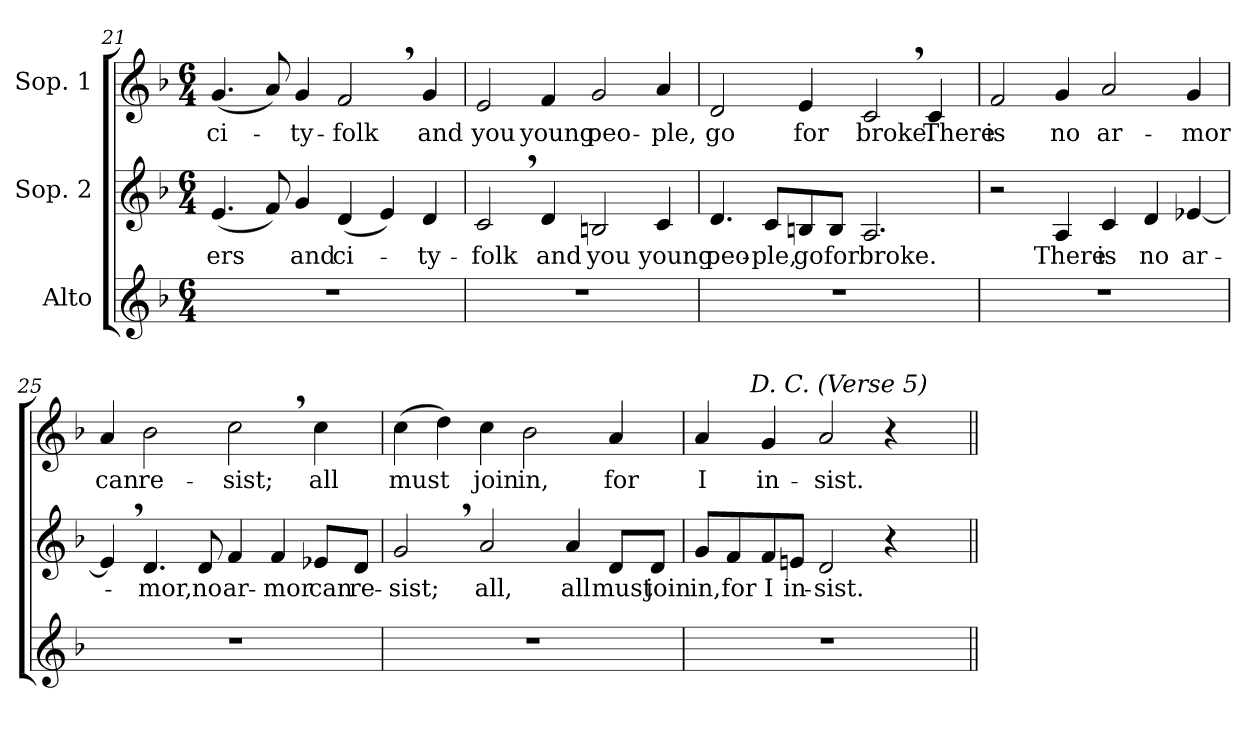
**kern	**kern	**text	**kern	**text
*part3	*part2	*part2	*part1	*part1
*staff3	*staff2	*staff2	*staff1	*staff1
*I"Alto	*I"Sop. 2	*	*I"Sop. 1	*
*clefG2	*clefG2	*	*clefG2	*
*k[b-]	*k[b-]	*	*k[b-]	*
*F:	*F:	*	*F:	*
*M6/4	*M6/4	*	*M6/4	*
=21	=21	=21	=21	=21
!	!	!LO:LY:b	!	!
!	!	!	!	!LO:LY:b
1.r	(<4.e/	-ers	(<4.g/	ci-
.	8f/)	.	8a/)	.
!	!	!LO:LY:b	!	!
!	!	!	!	!LO:LY:b
.	4g/	and	4g/	-ty-
!	!	!LO:LY:b	!	!
!	!	!	!	!LO:LY:b
.	(<4d/	ci-	2f,>/	-folk
.	4e/)	.	.	.
!	!	!LO:LY:b	!	!
!	!	!	!	!LO:LY:b
.	4d/	-ty-	4g/	and
=22	=22	=22	=22	=22
!	!	!LO:LY:b	!	!
!	!	!	!	!LO:LY:b
1.r	2c,>/	-folk	2e/	you
!	!	!LO:LY:b	!	!
!	!	!	!	!LO:LY:b
.	4d/	and	4f/	young
!	!	!LO:LY:b	!	!
!	!	!	!	!LO:LY:b
.	2Bn/	you	2g/	peo-
!	!	!LO:LY:b	!	!
!	!	!	!	!LO:LY:b
.	4c/	young	4a/	-ple,
=23	=23	=23	=23	=23
!	!	!LO:LY:b	!	!
!	!	!	!	!LO:LY:b
1.r	4.d/	peo-	2d/	go
!	!	!LO:LY:b	!	!
.	8c/L	-ple,	.	.
!	!	!LO:LY:b	!	!
!	!	!	!	!LO:LY:b
.	8Bn/	go	4e/	for
!	!	!LO:LY:b	!	!
.	8B/J	for	.	.
!	!	!LO:LY:b	!	!
!	!	!	!	!LO:LY:b
.	2.A/	broke.	2c,>/	broke.
!	!	!	!	!LO:LY:b
.	.	.	4c/	There
!!LO:LB:g=z
=24	=24	=24	=24	=24
!	!	!	!	!LO:LY:b
1.r	2r	.	2f/	is
!	!	!LO:LY:b	!	!
!	!	!	!	!LO:LY:b
.	4A/	There	4g/	no
!	!	!LO:LY:b	!	!
!	!	!	!	!LO:LY:b
.	4c/	is	2a/	ar-
!	!	!LO:LY:b	!	!
.	4d/	no	.	.
!	!	!LO:LY:b	!	!
!	!	!	!	!LO:LY:b
.	[4e-X/	ar-	4g/	-mor
=25	=25	=25	=25	=25
!	!	!	!	!LO:LY:b
1.r	4e-,>/]	.	4a/	can
!	!	!LO:LY:b	!	!
!	!	!	!	!LO:LY:b
.	4.d/	-mor,	2b-\	re-
!	!	!LO:LY:b	!	!
.	8d/	no	.	.
!	!	!LO:LY:b	!	!
!	!	!	!	!LO:LY:b
.	4f/	ar-	2cc,>\	-sist;
!	!	!LO:LY:b	!	!
.	4f/	-mor	.	.
!	!	!LO:LY:b	!	!
!	!	!	!	!LO:LY:b
.	8e-X/L	can	4cc\	all
!	!	!LO:LY:b	!	!
.	8d/J	re-	.	.
=26	=26	=26	=26	=26
!	!	!LO:LY:b	!	!
!	!	!	!	!LO:LY:b
1.r	2g,>/	-sist;	(>4cc\	must
.	.	.	4dd\)	.
!	!	!LO:LY:b	!	!
!	!	!	!	!LO:LY:b
.	2a/	all,	4cc\	join
!	!	!	!	!LO:LY:b
.	.	.	2b-\	in,
!	!	!LO:LY:b	!	!
.	4a/	all	.	.
!	!	!LO:LY:b	!	!
!	!	!	!	!LO:LY:b
.	8d/L	must	4a/	for
!	!	!LO:LY:b	!	!
.	8d/J	join	.	.
=27	=27	=27	=27	=27
!	!	!LO:LY:b	!	!
!	!	!	!	!LO:LY:b
1.r	8g/L	in,	4a/	I
!	!	!LO:LY:b	!	!
.	8f/	for	.	.
!	!	!LO:LY:b	!	!
!	!	!	!	!LO:LY:b
.	8f/	I	4g/	in-
!	!	!LO:LY:b	!	!
.	8en/J	in-	.	.
!	!	!LO:LY:b	!	!
!	!	!	!	!LO:LY:b
.	2d/	-sist.	2a/	-sist.
.	4r	.	4r	.
!	!	!	!LO:TX:a:i:rj:t=D. C. (Verse 5)	!
.	4ryy	.	4ryy	.
=||	=||	=||	=||	=||
*-	*-	*-	*-	*-
